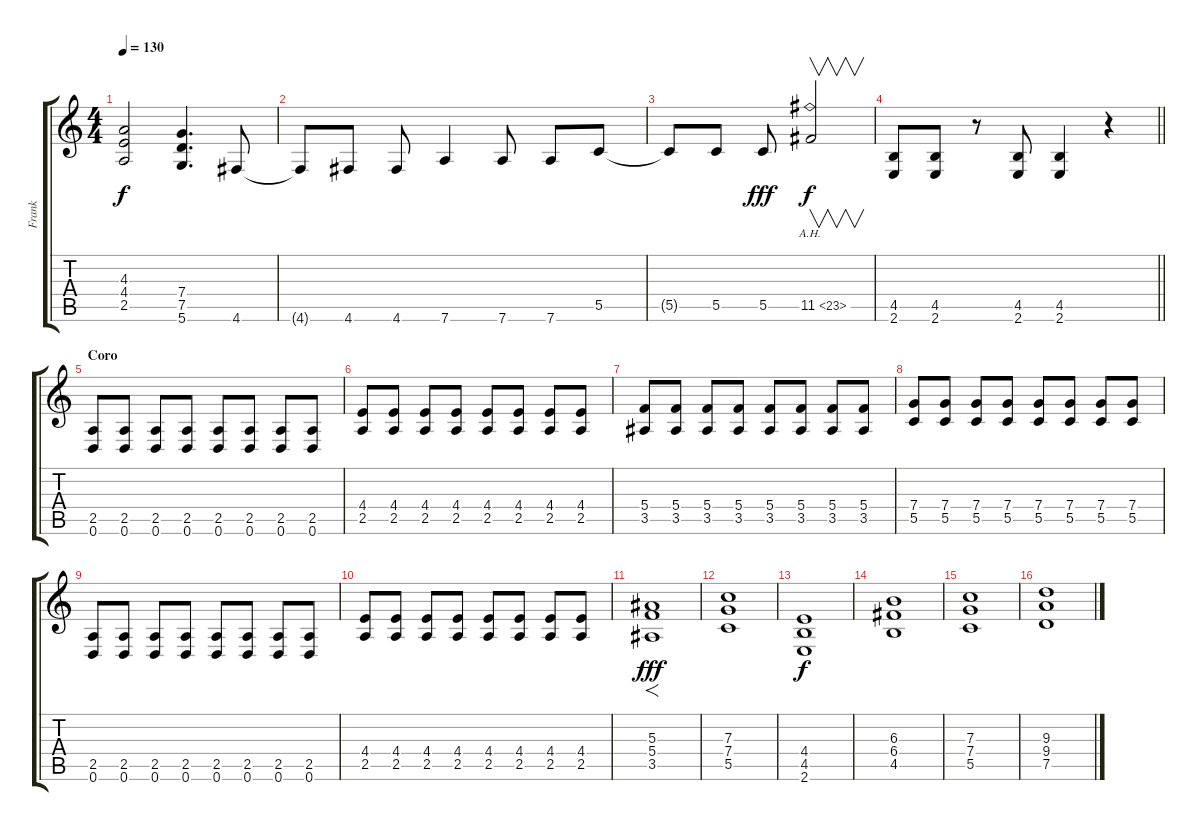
\track ("Frank" "Frank") {instrument distortionguitar}
\staff {score tabs}
\tuning (D4 A3 F3 C3 G2 D2) {hide}
\ts (4 4)
\tempo 130
\clef g2
\ks c
(4.3{t} 4.4{t} 2.5{t}).2{dy f} (7.4 7.5 5.6).4{d} 4.6.8 |
4.6{t}.8 4.6.8 4.6.8 7.6.4 7.6.8 7.6.8 5.5.8 |
5.5{t}.8 5.5.8 5.5.8{dy fff} 11.5{ah 12}.2{v dy f} |
\barLineRight lightlight
(4.5 2.6).8 (4.5 2.6).8 r.8 (4.5 2.6).8 (4.5 2.6).4 r.4 |
\section ("" "Coro")
(2.5 0.6).8 (2.5 0.6).8 (2.5 0.6).8 (2.5 0.6).8 (2.5 0.6).8 (2.5 0.6).8 (2.5 0.6).8 (2.5 0.6).8 |
(4.4 2.5).8 (4.4 2.5).8 (4.4 2.5).8 (4.4 2.5).8 (4.4 2.5).8 (4.4 2.5).8 (4.4 2.5).8 (4.4 2.5).8 |
(5.4 3.5).8 (5.4 3.5).8 (5.4 3.5).8 (5.4 3.5).8 (5.4 3.5).8 (5.4 3.5).8 (5.4 3.5).8 (5.4 3.5).8 |
(7.4 5.5).8 (7.4 5.5).8 (7.4 5.5).8 (7.4 5.5).8 (7.4 5.5).8 (7.4 5.5).8 (7.4 5.5).8 (7.4 5.5).8 |
(2.5 0.6).8 (2.5 0.6).8 (2.5 0.6).8 (2.5 0.6).8 (2.5 0.6).8 (2.5 0.6).8 (2.5 0.6).8 (2.5 0.6).8 |
(4.4 2.5).8 (4.4 2.5).8 (4.4 2.5).8 (4.4 2.5).8 (4.4 2.5).8 (4.4 2.5).8 (4.4 2.5).8 (4.4 2.5).8 |
(5.3 5.4 3.5).1{f dy fff} |
(7.3 7.4 5.5).1 |
(4.4 4.5 2.6).1{dy f} |
(6.3 6.4 4.5).1 |
(7.3 7.4 5.5).1 |
(9.3 9.4 7.5).1
